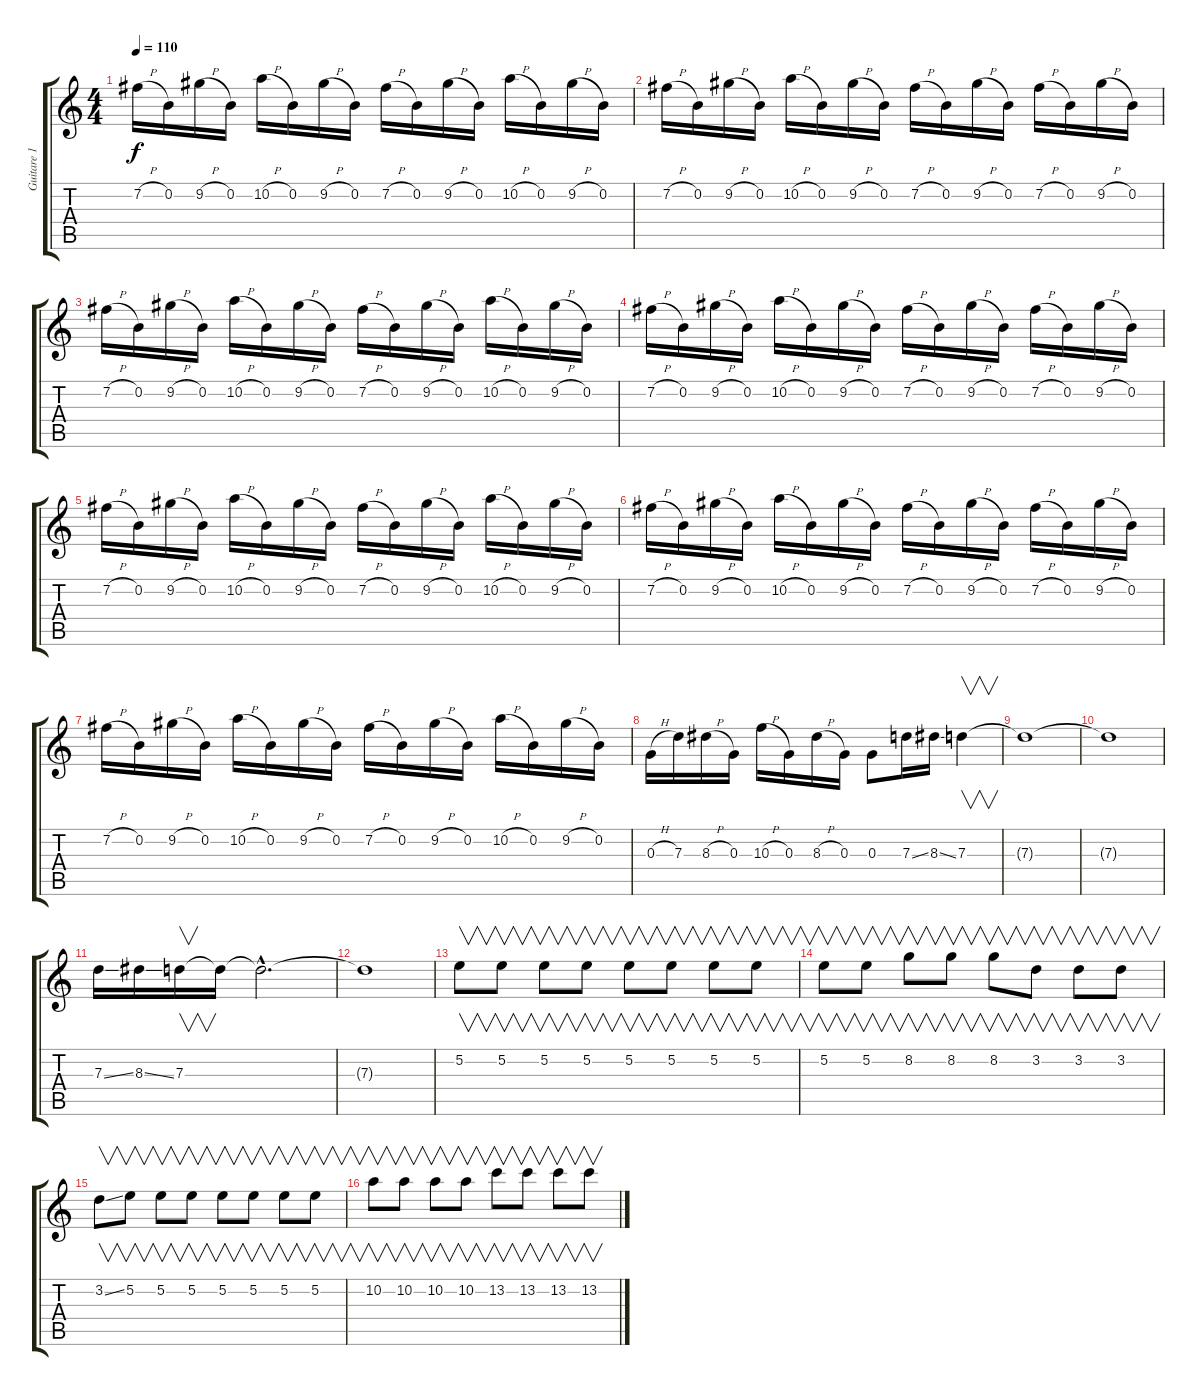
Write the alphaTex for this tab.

\track ("Guitare 1" "Guitare 1") {instrument distortionguitar}
\staff {score tabs}
\tuning (E4 B3 G3 D3 A2 E2) {hide}
\ts (4 4)
\tempo 110
\clef g2
\ks c
7.2{h}.16{dy f} 0.2.16 9.2{h}.16 0.2.16 10.2{h}.16 0.2.16 9.2{h}.16 0.2.16 7.2{h}.16 0.2.16 9.2{h}.16 0.2.16 10.2{h}.16 0.2.16 9.2{h}.16 0.2.16 |
7.2{h}.16 0.2.16 9.2{h}.16 0.2.16 10.2{h}.16 0.2.16 9.2{h}.16 0.2.16 7.2{h}.16 0.2.16 9.2{h}.16 0.2.16 7.2{h}.16 0.2.16 9.2{h}.16 0.2.16 |
7.2{h}.16 0.2.16 9.2{h}.16 0.2.16 10.2{h}.16 0.2.16 9.2{h}.16 0.2.16 7.2{h}.16 0.2.16 9.2{h}.16 0.2.16 10.2{h}.16 0.2.16 9.2{h}.16 0.2.16 |
7.2{h}.16 0.2.16 9.2{h}.16 0.2.16 10.2{h}.16 0.2.16 9.2{h}.16 0.2.16 7.2{h}.16 0.2.16 9.2{h}.16 0.2.16 7.2{h}.16 0.2.16 9.2{h}.16 0.2.16 |
7.2{h}.16 0.2.16 9.2{h}.16 0.2.16 10.2{h}.16 0.2.16 9.2{h}.16 0.2.16 7.2{h}.16 0.2.16 9.2{h}.16 0.2.16 10.2{h}.16 0.2.16 9.2{h}.16 0.2.16 |
7.2{h}.16 0.2.16 9.2{h}.16 0.2.16 10.2{h}.16 0.2.16 9.2{h}.16 0.2.16 7.2{h}.16 0.2.16 9.2{h}.16 0.2.16 7.2{h}.16 0.2.16 9.2{h}.16 0.2.16 |
7.2{h}.16 0.2.16 9.2{h}.16 0.2.16 10.2{h}.16 0.2.16 9.2{h}.16 0.2.16 7.2{h}.16 0.2.16 9.2{h}.16 0.2.16 10.2{h}.16 0.2.16 9.2{h}.16 0.2.16 |
0.3{h}.16 7.3.16 8.3{h}.16 0.3.16 10.3{h}.16 0.3.16 8.3{h}.16 0.3.16 0.3.8 7.3{ss}.16 8.3{ss}.16 7.3.4{v} |
7.3{t}.1 |
7.3{t}.1 |
7.3{ss}.16 8.3{ss}.16 7.3.16{v} 7.3{t}.16 7.3{hac t}.2{d} |
7.3{t}.1 |
5.2.8{v} 5.2.8{v} 5.2.8{v} 5.2.8{v} 5.2.8{v} 5.2.8{v} 5.2.8{v} 5.2.8{v} |
5.2.8{v} 5.2.8{v} 8.2.8{v} 8.2.8{v} 8.2.8{v} 3.2.8{v} 3.2.8{v} 3.2.8{v} |
3.2{ss}.8{v} 5.2.8{v} 5.2.8{v} 5.2.8{v} 5.2.8{v} 5.2.8{v} 5.2.8{v} 5.2.8{v} |
10.2.8{v} 10.2.8{v} 10.2.8{v} 10.2.8{v} 13.2.8{v} 13.2.8{v} 13.2.8{v} 13.2.8{v}
